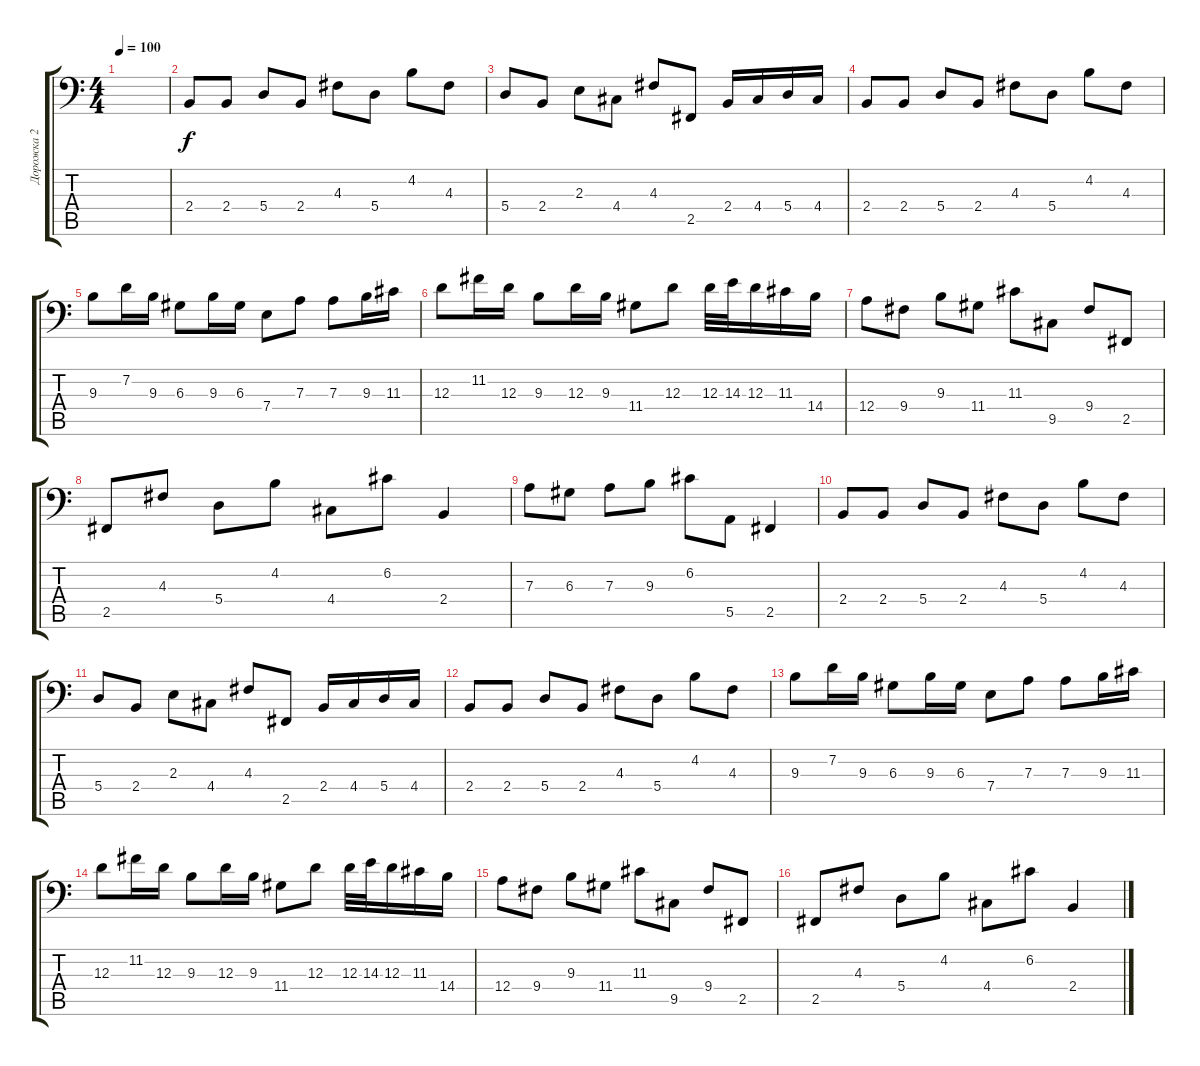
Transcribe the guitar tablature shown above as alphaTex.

\track ("Дорожка 2" "Дорожка 2") {instrument electricbassfinger}
\staff {score tabs}
\tuning (C3 G2 D2 A1 E1 B0) {hide}
\ts (4 4)
\tempo 100
\clef f4
\ks c
|
2.4.8 2.4.8 5.4.8 2.4.8 4.3.8 5.4.8 4.2.8 4.3.8 |
5.4.8 2.4.8 2.3.8 4.4.8 4.3.8 2.5.8 2.4.16 4.4.16 5.4.16 4.4.16 |
2.4.8 2.4.8 5.4.8 2.4.8 4.3.8 5.4.8 4.2.8 4.3.8 |
9.3.8 7.2.16 9.3.16 6.3.8 9.3.16 6.3.16 7.4.8 7.3.8 7.3.8 9.3.16 11.3.16 |
12.3.8 11.2.16 12.3.16 9.3.8 12.3.16 9.3.16 11.4.8 12.3.8 12.3.32 14.3.32 12.3.16 11.3.16 14.4.16 |
12.4.8 9.4.8 9.3.8 11.4.8 11.3.8 9.5.8 9.4.8 2.5.8 |
2.5.8 4.3.8 5.4.8 4.2.8 4.4.8 6.2.8 2.4.4 |
7.3.8 6.3.8 7.3.8 9.3.8 6.2.8 5.5.8 2.5.4 |
2.4.8 2.4.8 5.4.8 2.4.8 4.3.8 5.4.8 4.2.8 4.3.8 |
5.4.8 2.4.8 2.3.8 4.4.8 4.3.8 2.5.8 2.4.16 4.4.16 5.4.16 4.4.16 |
2.4.8 2.4.8 5.4.8 2.4.8 4.3.8 5.4.8 4.2.8 4.3.8 |
9.3.8 7.2.16 9.3.16 6.3.8 9.3.16 6.3.16 7.4.8 7.3.8 7.3.8 9.3.16 11.3.16 |
12.3.8 11.2.16 12.3.16 9.3.8 12.3.16 9.3.16 11.4.8 12.3.8 12.3.32 14.3.32 12.3.16 11.3.16 14.4.16 |
12.4.8 9.4.8 9.3.8 11.4.8 11.3.8 9.5.8 9.4.8 2.5.8 |
2.5.8 4.3.8 5.4.8 4.2.8 4.4.8 6.2.8 2.4.4
